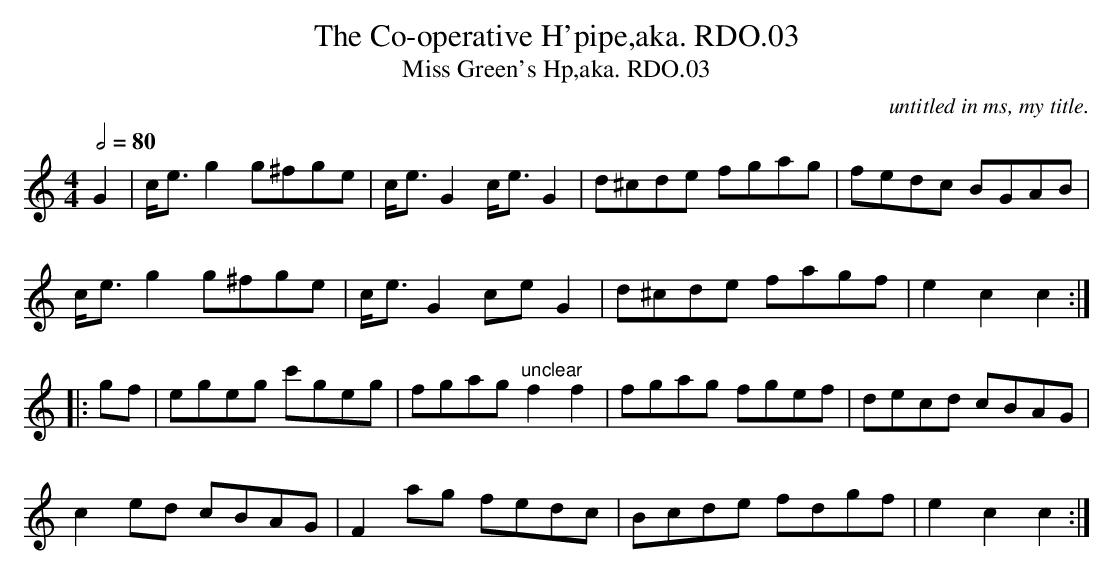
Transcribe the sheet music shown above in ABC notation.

X:1
T:Co-operative H'pipe,aka. RDO.03, The
T:Miss Green's Hp,aka. RDO.03
M:4/4
L:1/8
Q:1/2=80
C:untitled in ms, my title.
K:C
G2|c<eg2g^fge|c<eG2c<eG2|d^cde fgag|fedc BGAB|
c<eg2g^fge|c<eG2ceG2|d^cde fagf|e2c2c2:|
|:gf|egeg c'geg|fgag "unclear"f2f2|fgag fgef|decd cBAG|
c2ed cBAG|F2ag fedc|Bcde fdgf|e2c2c2:|
